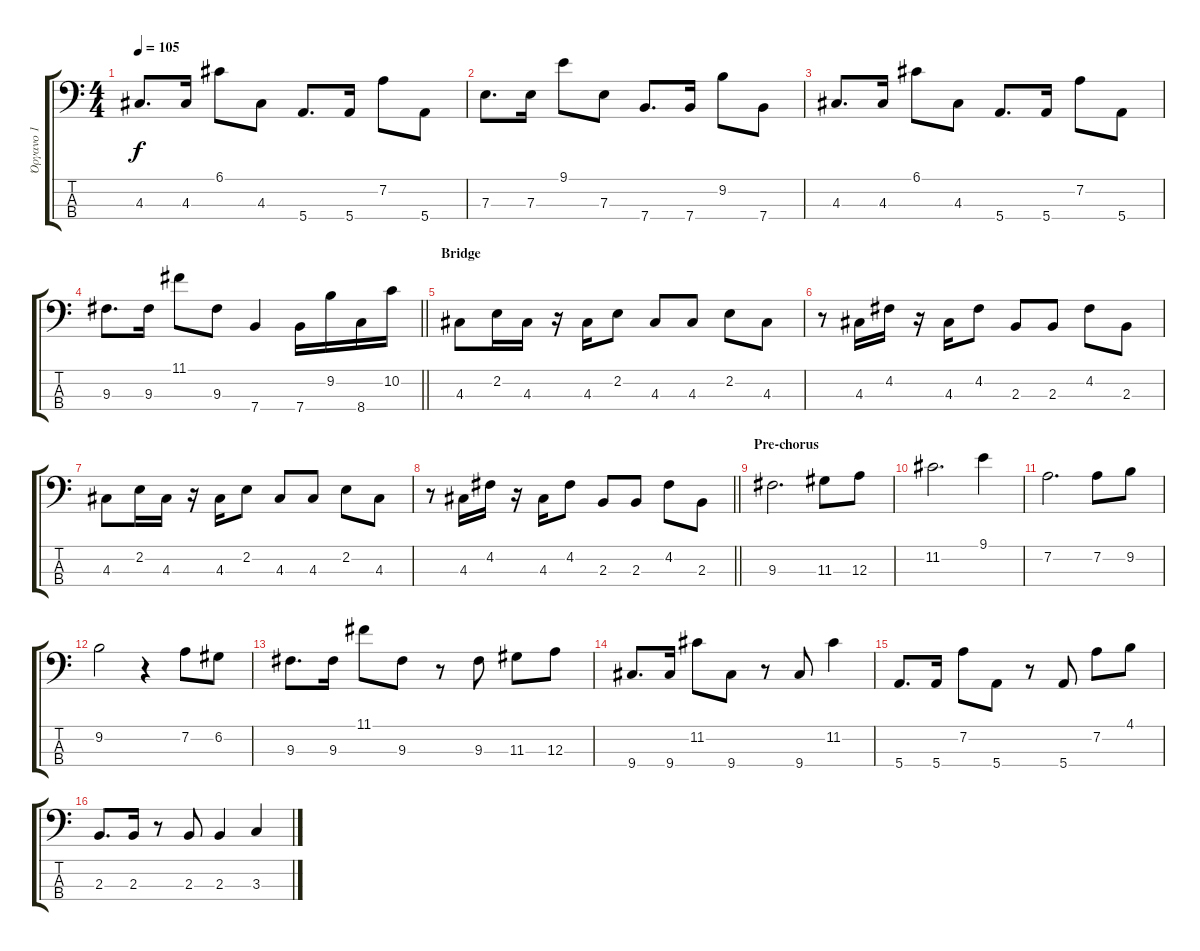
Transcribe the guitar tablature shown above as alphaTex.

\track ("Όργανο 1" "Όργανο 1") {instrument electricbassfinger}
\staff {score tabs}
\tuning (G2 D2 A1 E1) {hide}
\ts (4 4)
\tempo 105
\clef f4
\ks c
4.3.8{d dy f} 4.3.16 6.1.8 4.3.8 5.4.8{d} 5.4.16 7.2.8 5.4.8 |
7.3.8{d} 7.3.16 9.1.8 7.3.8 7.4.8{d} 7.4.16 9.2.8 7.4.8 |
4.3.8{d} 4.3.16 6.1.8 4.3.8 5.4.8{d} 5.4.16 7.2.8 5.4.8 |
\barLineRight lightlight
9.3.8{d} 9.3.16 11.1.8 9.3.8 7.4.4 7.4.16 9.2.16 8.4.16 10.2.16 |
\section ("" "Bridge")
4.3.8 2.2.16 4.3.16 r.16 4.3.16 2.2.8 4.3.8 4.3.8 2.2.8 4.3.8 |
r.8 4.3.16 4.2.16 r.16 4.3.16 4.2.8 2.3.8 2.3.8 4.2.8 2.3.8 |
4.3.8 2.2.16 4.3.16 r.16 4.3.16 2.2.8 4.3.8 4.3.8 2.2.8 4.3.8 |
\barLineRight lightlight
r.8 4.3.16 4.2.16 r.16 4.3.16 4.2.8 2.3.8 2.3.8 4.2.8 2.3.8 |
\section ("" "Pre-chorus")
9.3.2{d} 11.3.8 12.3.8 |
11.2.2{d} 9.1.4 |
7.2.2{d} 7.2.8 9.2.8 |
9.2.2 r.4 7.2.8 6.2.8 |
9.3.8{d} 9.3.16 11.1.8 9.3.8 r.8 9.3.8 11.3.8 12.3.8 |
9.4.8{d} 9.4.16 11.2.8 9.4.8 r.8 9.4.8 11.2.4 |
5.4.8{d} 5.4.16 7.2.8 5.4.8 r.8 5.4.8 7.2.8 4.1.8 |
2.3.8{d} 2.3.16 r.8 2.3.8 2.3.4 3.3.4
